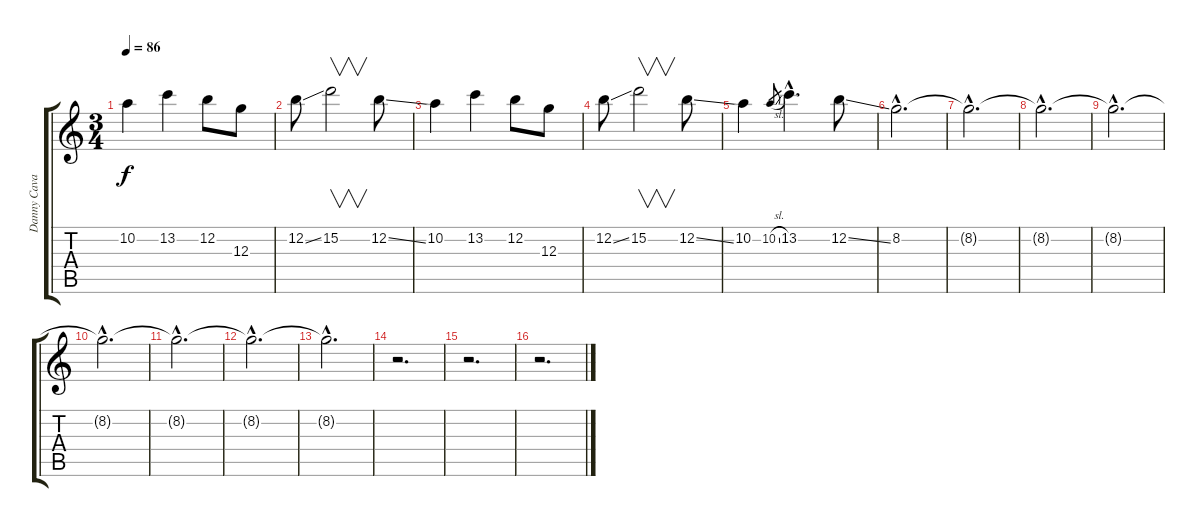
\track ("Danny Cavanagh (Electric Guitar 1)" "Danny Cava") {instrument distortionguitar}
\staff {score tabs}
\tuning (E4 B3 G3 D3 A2 E2) {hide}
\ts (3 4)
\tempo 86
\clef g2
\ks c
10.2.4{dy f} 13.2.4 12.2.8 12.3.8 |
12.2{ss}.8 15.2.2{v} 12.2{ss}.8 |
10.2.4 13.2.4 12.2.8 12.3.8 |
12.2{ss}.8 15.2.2{v} 12.2{ss}.8 |
10.2.4 10.2{sl}.8{gr} 13.2{hac}.4{d} 12.2{ss}.8 |
8.2{hac}.2{d} |
8.2{hac t}.2{d} |
8.2{hac t}.2{d} |
8.2{hac t}.2{d} |
8.2{hac t}.2{d} |
8.2{hac t}.2{d volume 0} |
8.2{hac t}.2{d} |
8.2{hac t}.2{d} |
r.2{d} |
r.2{d} |
r.2{d}
